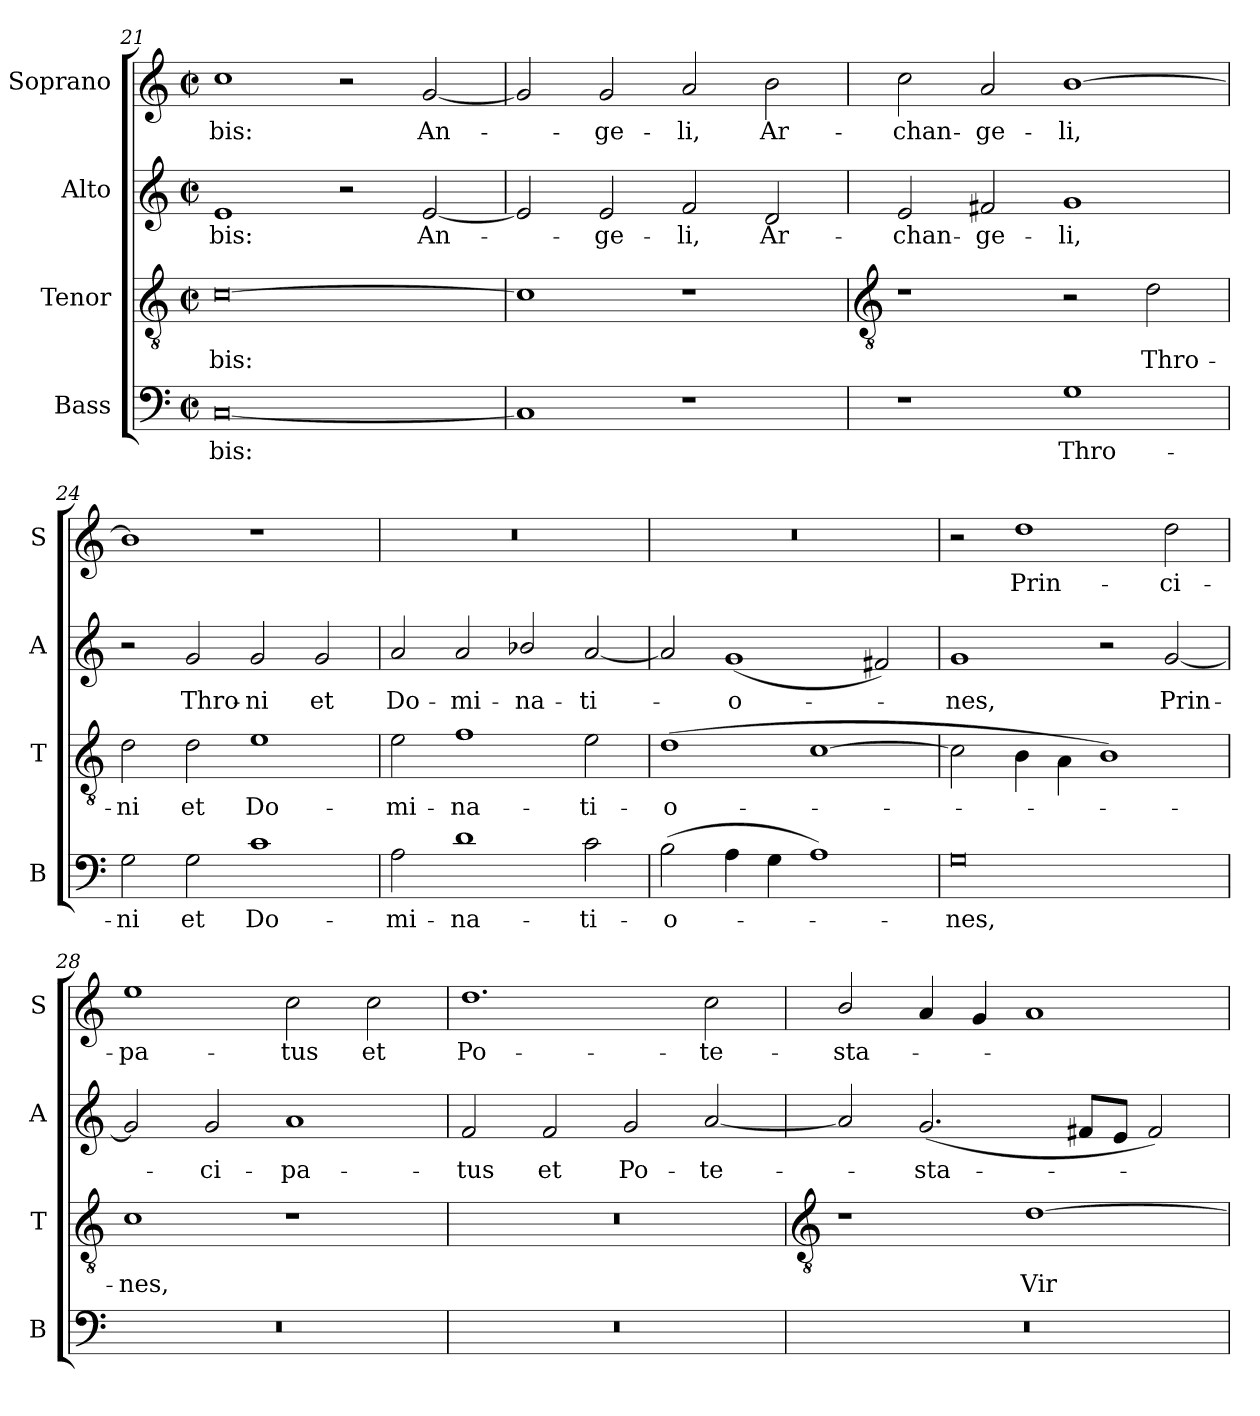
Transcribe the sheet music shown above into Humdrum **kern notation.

**kern	**text	**kern	**text	**kern	**text	**kern	**text
*part4	*part4	*part3	*part3	*part2	*part2	*part1	*part1
*staff4	*staff4	*staff3	*staff3	*staff2	*staff2	*staff1	*staff1
*I"Bass	*	*I"Tenor	*	*I"Alto	*	*I"Soprano	*
*I'B	*	*I'T	*	*I'A	*	*I'S	*
*clefF4	*	*clefGv2	*	*clefG2	*	*clefG2	*
*k[]	*	*k[]	*	*k[]	*	*k[]	*
*C:	*	*C:	*	*C:	*	*C:	*
*M4/2	*	*M4/2	*	*M4/2	*	*M4/2	*
*met(c|)	*	*met(c|)	*	*met(c|)	*	*met(c|)	*
=21	=21	=21	=21	=21	=21	=21	=21
!	!LO:LY:b	!	!LO:LY:b	!	!LO:LY:b	!	!LO:LY:b
[0C	-bis:	[0c	bis:	1e	-bis:	1cc	-bis:
.	.	.	.	2r	.	2r	.
!	!	!	!	!	!LO:LY:b	!	!LO:LY:b
.	.	.	.	[2e	An-	[2g	An-
=22	=22	=22	=22	=22	=22	=22	=22
1C]	.	1c]	.	2e]	.	2g]	.
!	!	!	!	!	!LO:LY:b	!	!LO:LY:b
.	.	.	.	2e	ge-	2g	ge-
!	!	!	!	!	!LO:LY:b	!	!LO:LY:b
1r	.	1r	.	2f	-li,	2a	-li,
!	!	!	!	!	!LO:LY:b	!	!LO:LY:b
.	.	.	.	2d	Ar-	2b	Ar-
!!LO:LB:g=z
=23	=23	=23	=23	=23	=23	=23	=23
*	*	*clefGv2	*	*	*	*	*
!	!	!	!	!	!LO:LY:b	!	!LO:LY:b
1r	.	1r	.	2e	-chan-	2cc	-chan-
!	!	!	!	!	!LO:LY:b	!	!LO:LY:b
.	.	.	.	2f#X	-ge-	2a	-ge-
!	!LO:LY:b	!	!	!	!LO:LY:b	!	!LO:LY:b
1G	Thro-	2r	.	1g	-li,	[1b	-li,
!	!	!	!LO:LY:b	!	!	!	!
.	.	2d	Thro-	.	.	.	.
=24	=24	=24	=24	=24	=24	=24	=24
!	!LO:LY:b	!	!LO:LY:b	!	!	!	!
2G	-ni	2d	-ni	2r	.	1b]	.
!	!LO:LY:b	!	!LO:LY:b	!	!LO:LY:b	!	!
2G	et	2d	et	2g	Thro-	.	.
!	!LO:LY:b	!	!LO:LY:b	!	!LO:LY:b	!	!
1c	Do-	1e	Do-	2g	-ni	1r	.
!	!	!	!	!	!LO:LY:b	!	!
.	.	.	.	2g	et	.	.
=25	=25	=25	=25	=25	=25	=25	=25
!	!LO:LY:b	!	!LO:LY:b	!	!LO:LY:b	!	!
2A	-mi-	2e	-mi-	2a	Do-	0r	.
!	!LO:LY:b	!	!LO:LY:b	!	!LO:LY:b	!	!
1d	-na-	1f	-na-	2a	-mi-	.	.
!	!	!	!	!	!LO:LY:b	!	!
.	.	.	.	2b-X/	-na-	.	.
!	!LO:LY:b	!	!LO:LY:b	!	!LO:LY:b	!	!
2c	-ti-	2e	-ti-	[2a	-ti-	.	.
=26	=26	=26	=26	=26	=26	=26	=26
!	!LO:LY:b	!	!LO:LY:b	!	!	!	!
(>2B	-o-	(>1d	-o-	2a]	.	0r	.
!	!	!	!	!	!LO:LY:b	!	!
4A	.	.	.	(<1g	o-	.	.
4G	.	.	.	.	.	.	.
1A)	.	[1c	.	.	.	.	.
.	.	.	.	2f#X)	.	.	.
=27	=27	=27	=27	=27	=27	=27	=27
!	!LO:LY:b	!	!	!	!LO:LY:b	!	!
0G	nes,	2c]	.	1g	nes,	2r	.
!	!	!	!	!	!	!	!LO:LY:b
.	.	4B	.	.	.	1dd	Prin-
.	.	4A\	.	.	.	.	.
.	.	1B)	.	2r	.	.	.
!	!	!	!	!	!LO:LY:b	!	!LO:LY:b
.	.	.	.	[2g	Prin-	2dd	-ci-
=28	=28	=28	=28	=28	=28	=28	=28
!	!	!	!LO:LY:b	!	!	!	!LO:LY:b
0r	.	1c	nes,	2g]	.	1ee	-pa-
!	!	!	!	!	!LO:LY:b	!	!
.	.	.	.	2g	ci-	.	.
!	!	!	!	!	!LO:LY:b	!	!LO:LY:b
.	.	1r	.	1a	-pa-	2cc	-tus
!	!	!	!	!	!	!	!LO:LY:b
.	.	.	.	.	.	2cc	et
=29	=29	=29	=29	=29	=29	=29	=29
!	!	!	!	!	!LO:LY:b	!	!LO:LY:b
0r	.	0r	.	2f	-tus	1.dd	Po-
!	!	!	!	!	!LO:LY:b	!	!
.	.	.	.	2f	et	.	.
!	!	!	!	!	!LO:LY:b	!	!
.	.	.	.	2g	Po-	.	.
!	!	!	!	!	!LO:LY:b	!	!LO:LY:b
.	.	.	.	[2a	-te-	2cc	-te-
!!LO:LB:g=z
=30	=30	=30	=30	=30	=30	=30	=30
*	*	*clefGv2	*	*	*	*	*
!	!	!	!	!	!	!	!LO:LY:b
0r	.	1r	.	2a]	.	2b/	-sta-
!	!	!	!	!	!LO:LY:b	!	!
.	.	.	.	(<2.g	sta-	4a	.
.	.	.	.	.	.	4g	.
!	!	!	!LO:LY:b	!	!	!	!
.	.	[1d	Vir-	.	.	1a	.
.	.	.	.	8f#XL	.	.	.
.	.	.	.	8eJ	.	.	.
.	.	.	.	2f#)	.	.	.
=	=	=	=	=	=	=	=
*-	*-	*-	*-	*-	*-	*-	*-
